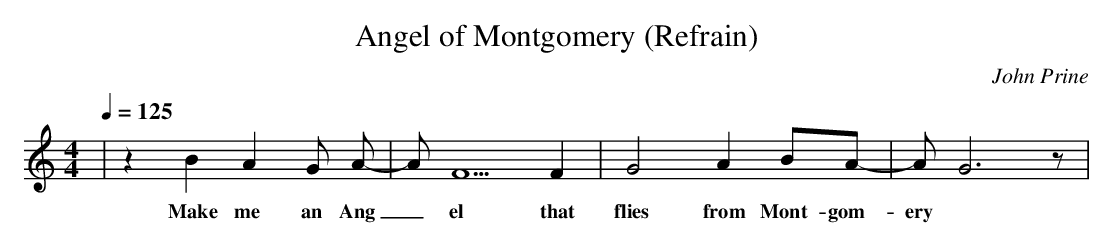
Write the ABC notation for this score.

X:1
T:Angel of Montgomery (Refrain)
C:John Prine
L:1/4
M:4/4
Q:1/4=125
K:C
|z B A G/ A/-|A/ F5/2 F|G2 A B/A/-|A/ G3 z/|
w:Make me an Ang_ el that flies from Mont-gom-ery
